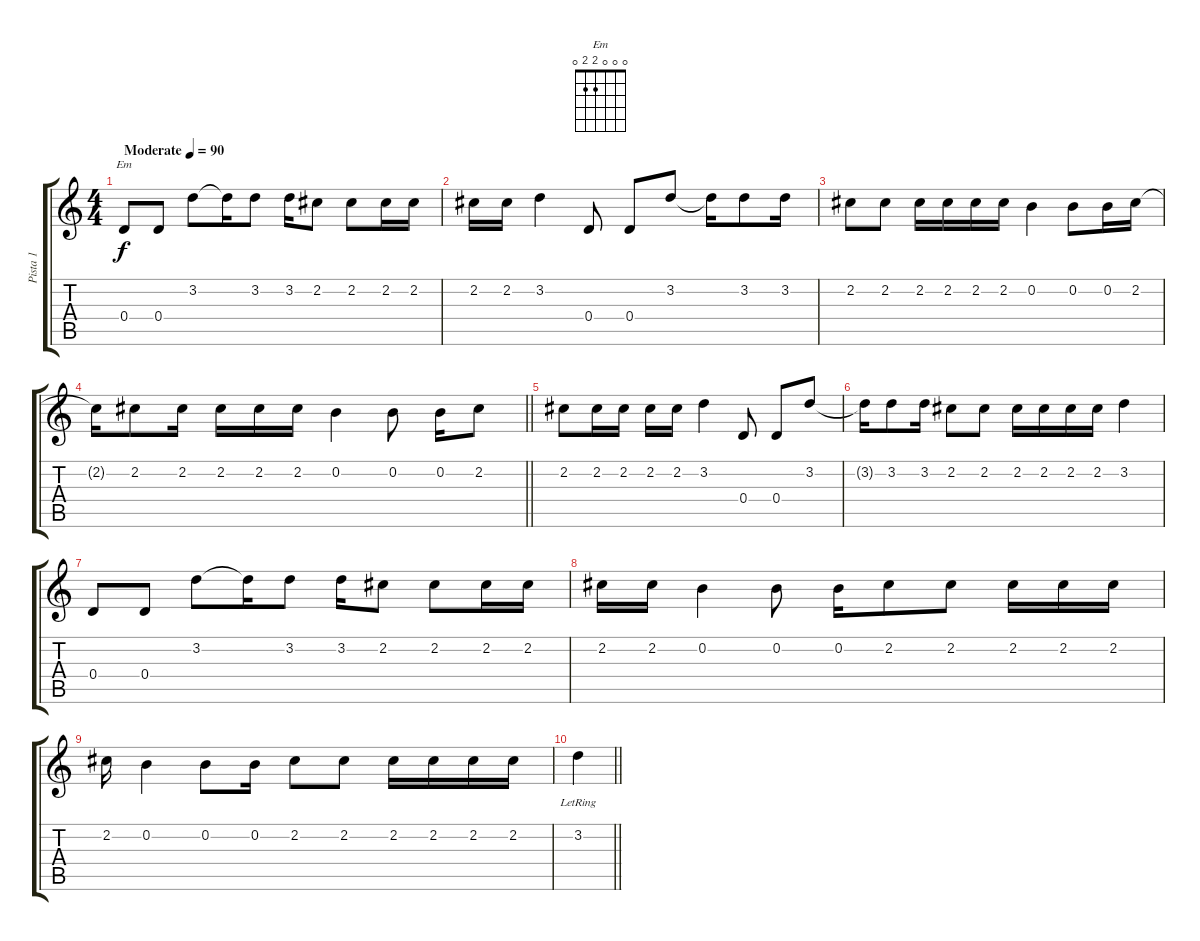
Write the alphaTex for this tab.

\track ("Pista 1" "Pista 1") {instrument overdrivenguitar}
\staff {score tabs}
\tuning (E4 B3 G3 D3 A2 E2) {hide}
\chord ("Em" 0 0 0 2 2 0)
\ts (4 4)
\tempo (90 "Moderate")
\clef g2
\ks c
0.4.8{ch "Em" dy f instrument overdrivenguitar} 0.4.8 3.2.8 3.2{t}.16 3.2.8 3.2.16 2.2.8 2.2.8 2.2.16 2.2.16 |
2.2.16 2.2.16 3.2.4 0.4.8 0.4.8 3.2.8 3.2{t}.16 3.2.8 3.2.16 |
2.2.8 2.2.8 2.2.16 2.2.16 2.2.16 2.2.16 0.2.4 0.2.8 0.2.16 2.2.16 |
\barLineRight lightlight
2.2{t}.16 2.2.8 2.2.16 2.2.16 2.2.16 2.2.16 0.2.4 0.2.8 0.2.16 2.2.8 |
2.2.8 2.2.16 2.2.16 2.2.16 2.2.16 3.2.4 0.4.8 0.4.8 3.2.8 |
3.2{t}.16 3.2.8 3.2.16 2.2.8 2.2.8 2.2.16 2.2.16 2.2.16 2.2.16 3.2.4 |
0.4.8 0.4.8 3.2.8 3.2{t}.16 3.2.8 3.2.16 2.2.8 2.2.8 2.2.16 2.2.16 |
2.2.16 2.2.16 0.2.4 0.2.8 0.2.16 2.2.8 2.2.8 2.2.16 2.2.16 2.2.16 |
2.2.16 0.2.4 0.2.8 0.2.16 2.2.8 2.2.8 2.2.16 2.2.16 2.2.16 2.2.16 |
\barLineRight lightlight
3.2{lr}.4
